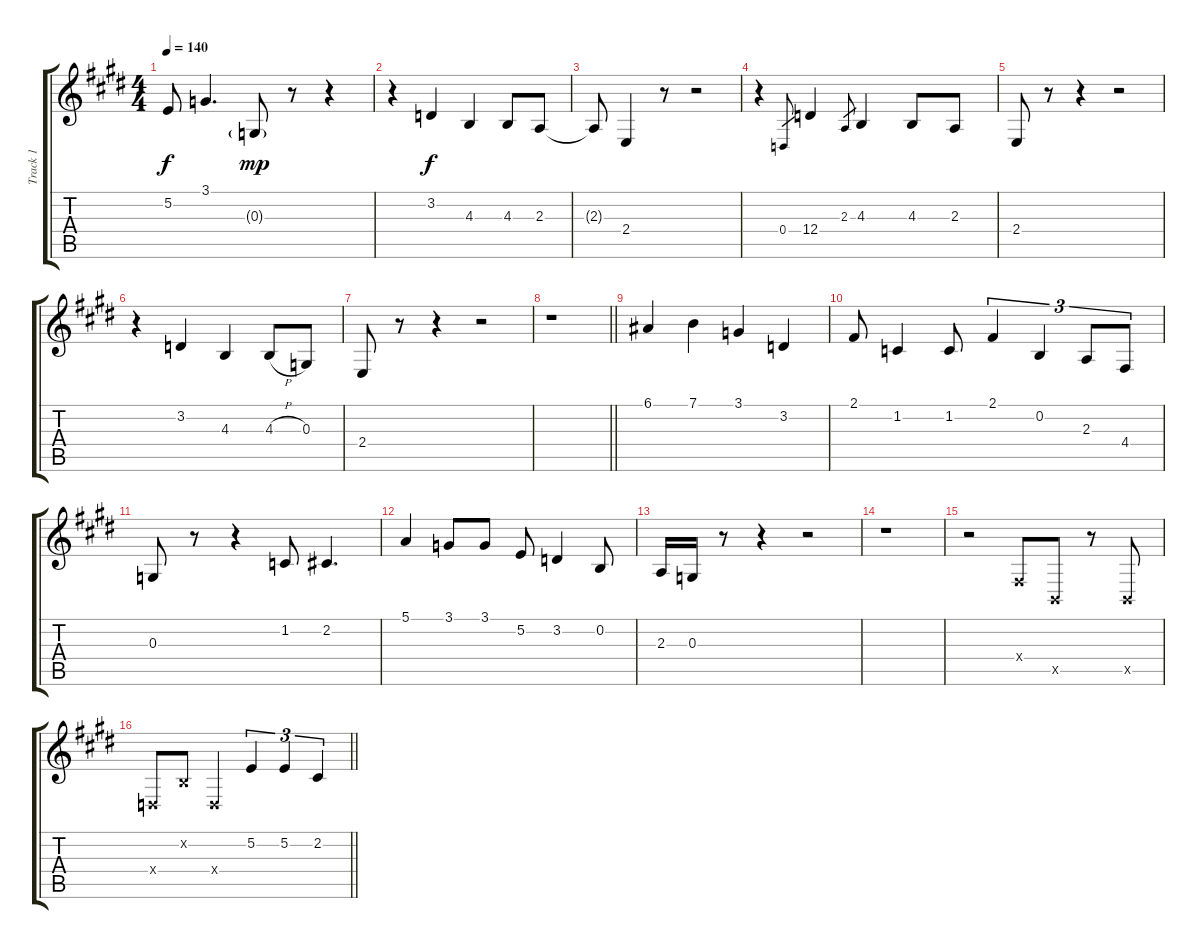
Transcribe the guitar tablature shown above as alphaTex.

\track ("Track 1" "Track 1") {instrument tenorsax}
\staff {score tabs}
\tuning (E4 B3 G3 D3 A2 E2) {hide}
\ts (4 4)
\tempo 140
\clef g2
\ks e
5.2.8{dy f} 3.1.4{d} 0.3{g}.8{dy mp} r.8 r.4 |
r.4 3.2.4{dy f} 4.3.4 4.3.8 2.3.8 |
2.3{t}.8 2.4.4 r.8 r.2 |
r.4 0.4.8{gr} 12.4.4 2.3.8{gr} 4.3.4 4.3.8 2.3.8 |
2.4.8 r.8 r.4 r.2 |
r.4 3.2.4 4.3.4 4.3{h}.8 0.3.8 |
2.4.8 r.8 r.4 r.2 |
\barLineRight lightlight
r.1 |
6.1.4 7.1.4 3.1.4 3.2.4 |
2.1.8 1.2.4 1.2.8 2.1.4{tu (3 2)} 0.2.4{tu (3 2)} 2.3.8{tu (3 2)} 4.4.8{tu (3 2)} |
0.3.8 r.8 r.4 1.2.8 2.2.4{d} |
5.1.4 3.1.8 3.1.8 5.2.8 3.2.4 0.2.8 |
2.3.16 0.3.16 r.8 r.4 r.2 |
r.1 |
r.2 4.4{x}.8 2.5{x}.8 r.8 2.5{x}.8 |
\barLineRight lightlight
0.4{x}.8 0.2{x}.8 0.4{x}.4 5.2.4{tu (3 2)} 5.2.4{tu (3 2)} 2.2.4{tu (3 2)}
